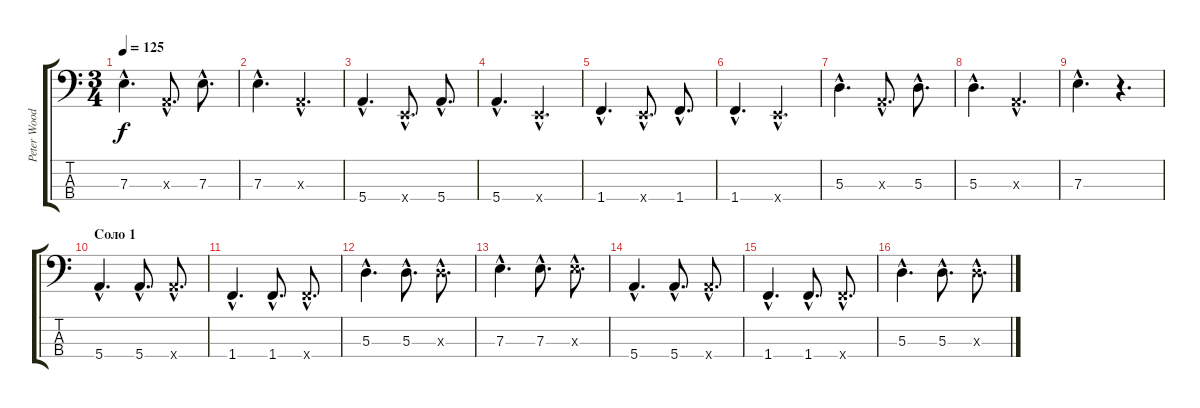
\track ("Peter Woodrobe" "Peter Wood") {instrument electricbasspick}
\staff {score tabs}
\tuning (G2 D2 A1 E1) {hide}
\ts (3 4)
\tempo 125
\clef f4
\ks c
7.3{hac}.4{d dy f} 0.3{hac x}.8{d} 7.3{hac}.8{d} |
7.3{hac}.4{d} 0.3{hac x}.4{d} |
5.4{hac}.4{d} 0.4{hac x}.8{d} 5.4{hac}.8{d} |
5.4{hac}.4{d} 0.4{hac x}.4{d} |
1.4{hac}.4{d} 0.4{hac x}.8{d} 1.4{hac}.8{d} |
1.4{hac}.4{d} 0.4{hac x}.4{d} |
5.3{hac}.4{d} 0.3{hac x}.8{d} 5.3{hac}.8{d} |
5.3{hac}.4{d} 0.3{hac x}.4{d} |
7.3{hac}.4{d} r.4{d} |
\section ("" "Соло 1")
5.4{hac}.4{d} 5.4{hac}.8{d} 5.4{hac x}.8{d} |
1.4{hac}.4{d} 1.4{hac}.8{d} 1.4{hac x}.8{d} |
5.3{hac}.4{d} 5.3{hac}.8{d} 5.3{hac x}.8{d} |
7.3{hac}.4{d} 7.3{hac}.8{d} 7.3{hac x}.8{d} |
5.4{hac}.4{d} 5.4{hac}.8{d} 5.4{hac x}.8{d} |
1.4{hac}.4{d} 1.4{hac}.8{d} 1.4{hac x}.8{d} |
5.3{hac}.4{d} 5.3{hac}.8{d} 5.3{hac x}.8{d}
